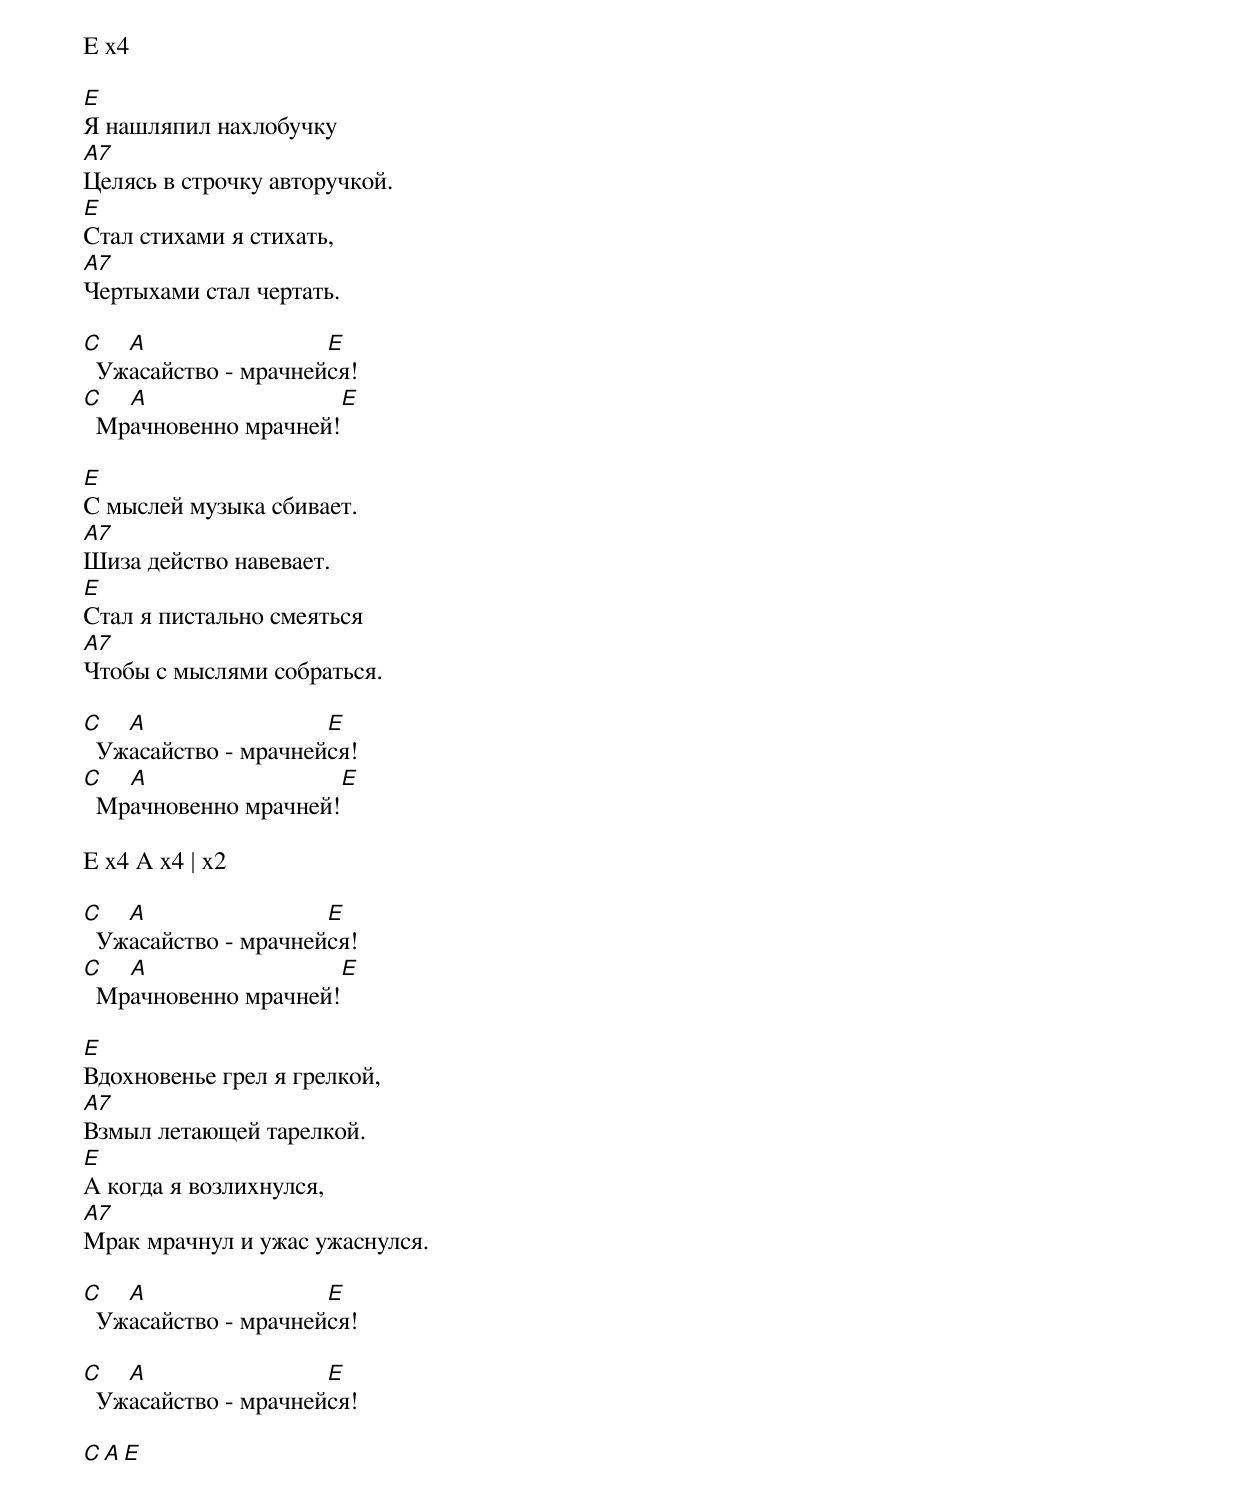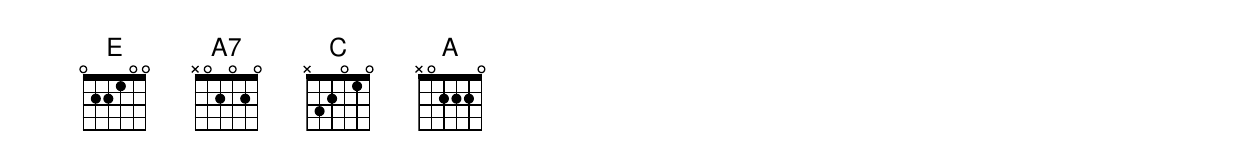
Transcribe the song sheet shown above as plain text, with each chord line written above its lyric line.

E x4

E
Я нашляпил нахлобучку
A7
Целясь в строчку авторучкой.
E
Стал стихами я стихать,
A7
Чертыхами стал чертать.

C   A                 E
  Ужасайство - мрачнейся!
C   A                 E
  Мрачновенно мрачней!

E
С мыслей музыка сбивает.
A7
Шиза действо навевает.
E
Стал я пистально смеяться
A7
Чтобы с мыслями собраться.

C   A                 E
  Ужасайство - мрачнейся!
C   A                 E
  Мрачновенно мрачней!

E x4 A x4 | x2

C   A                 E
  Ужасайство - мрачнейся!
C   A                 E
  Мрачновенно мрачней!

E
Вдохновенье грел я грелкой,
A7
Взмыл летающей тарелкой.
E
А когда я возлихнулся,
A7
Мрак мрачнул и ужас ужаснулся.

C   A                 E
  Ужасайство - мрачнейся!

C   A                 E
  Ужасайство - мрачнейся!

C A E
